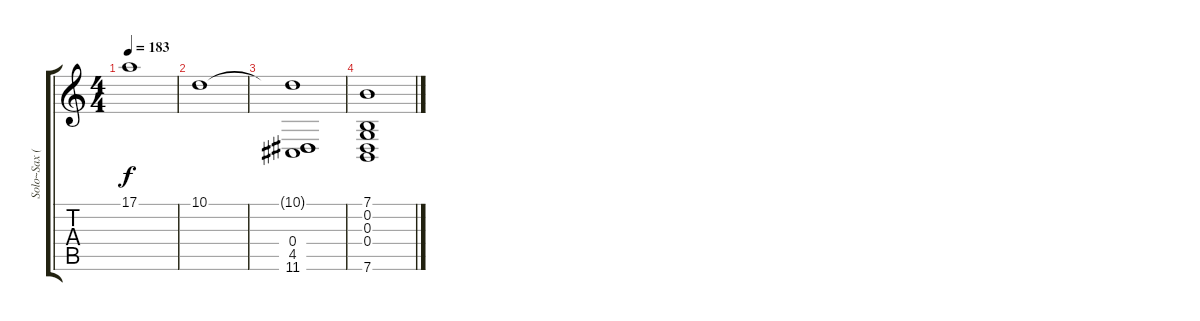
\track ("Solo~Sax (outro)" "Solo~Sax (") {instrument altosax}
\staff {score tabs}
\tuning (E4 B3 G3 D3 A2 E2) {hide}
\ts (4 4)
\tempo 183
\clef g2
\ks c
17.1.1{dy f} |
10.1.1 |
(10.1{t} 0.4 4.5 11.6).1 |
(7.1 0.2 0.3 0.4 7.6).1
